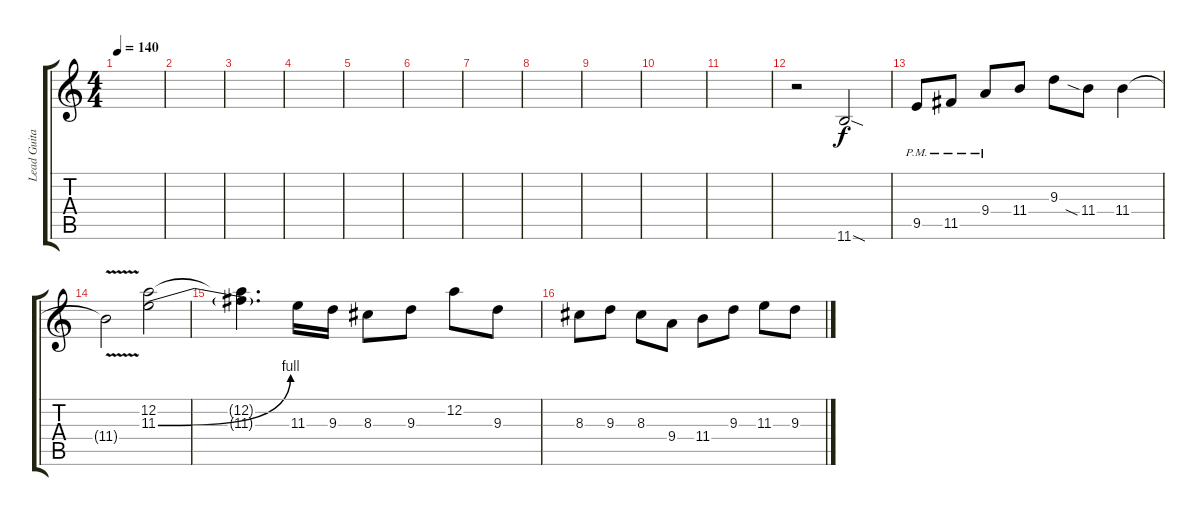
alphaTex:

\track ("Lead Guitar" "Lead Guita") {instrument distortionguitar}
\staff {score tabs}
\tuning (D4 A3 F3 C3 G2 C2) {hide}
\ts (4 4)
\tempo 140
\clef g2
\ks c
|
|
|
|
|
|
|
|
|
|
|
r.2 11.6{sod}.2 |
9.5{pm}.8 11.5{pm}.8 9.4{pm}.8 11.4.8 9.3.8 11.4{sia}.8 11.4.4 |
11.4{v t}.2 (12.2 11.3{be (bend 0 0 60 4)}).2 |
(12.2{t} 11.3{t}).4{d} 11.3.16 9.3.16 8.3.8 9.3.8 12.2.8 9.3.8 |
8.3.8 9.3.8 8.3.8 9.4.8 11.4.8 9.3.8 11.3.8 9.3.8
